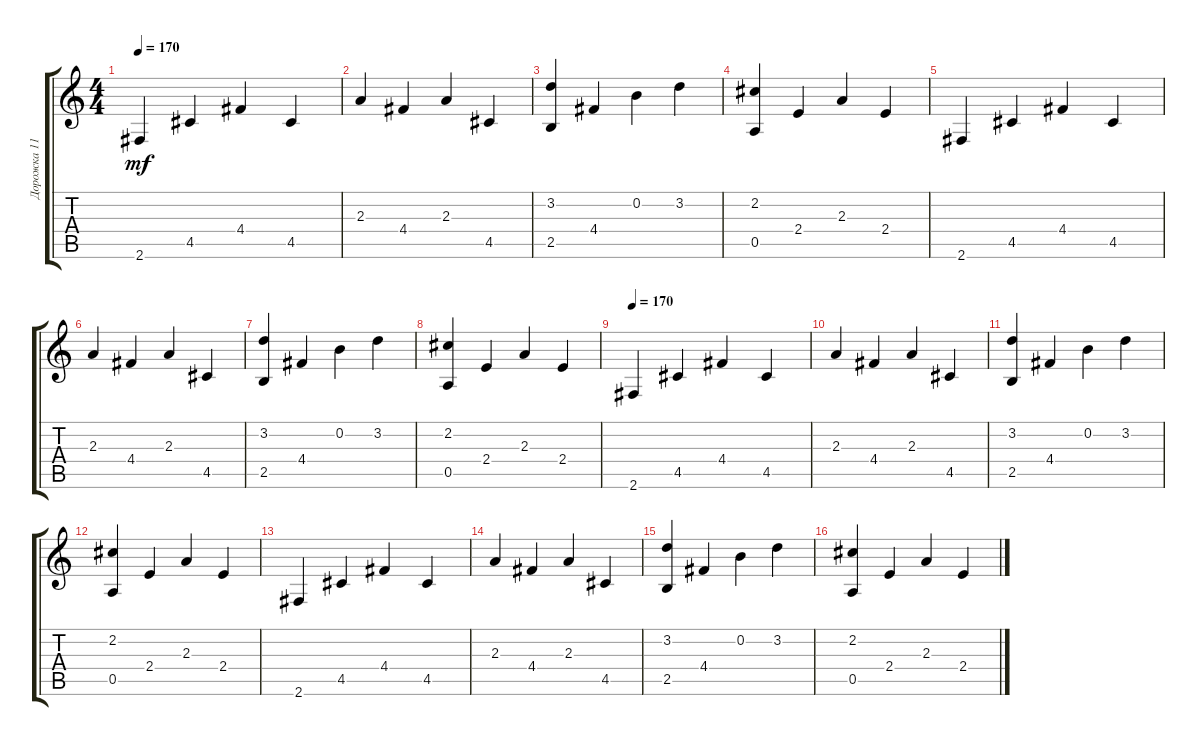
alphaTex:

\track ("Дорожка 11" "Дорожка 11") {instrument acousticguitarsteel}
\staff {score tabs}
\tuning (E4 B3 G3 D3 A2 E2) {hide}
\ts (4 4)
\tempo 170
\clef g2
\ks c
2.6.4{dy mf instrument acousticguitarsteel} 4.5.4 4.4.4 4.5.4 |
2.3.4 4.4.4 2.3.4 4.5.4 |
(3.2 2.5).4 4.4.4 0.2.4 3.2.4 |
(2.2 0.5).4 2.4.4 2.3.4 2.4.4 |
2.6.4 4.5.4 4.4.4 4.5.4 |
2.3.4 4.4.4 2.3.4 4.5.4 |
(3.2 2.5).4 4.4.4 0.2.4 3.2.4 |
(2.2 0.5).4 2.4.4 2.3.4 2.4.4 |
\tempo 170
2.6.4 4.5.4 4.4.4 4.5.4 |
2.3.4 4.4.4 2.3.4 4.5.4 |
(3.2 2.5).4 4.4.4 0.2.4 3.2.4 |
(2.2 0.5).4 2.4.4 2.3.4 2.4.4 |
2.6.4 4.5.4 4.4.4 4.5.4 |
2.3.4 4.4.4 2.3.4 4.5.4 |
(3.2 2.5).4 4.4.4 0.2.4 3.2.4 |
(2.2 0.5).4 2.4.4 2.3.4 2.4.4
